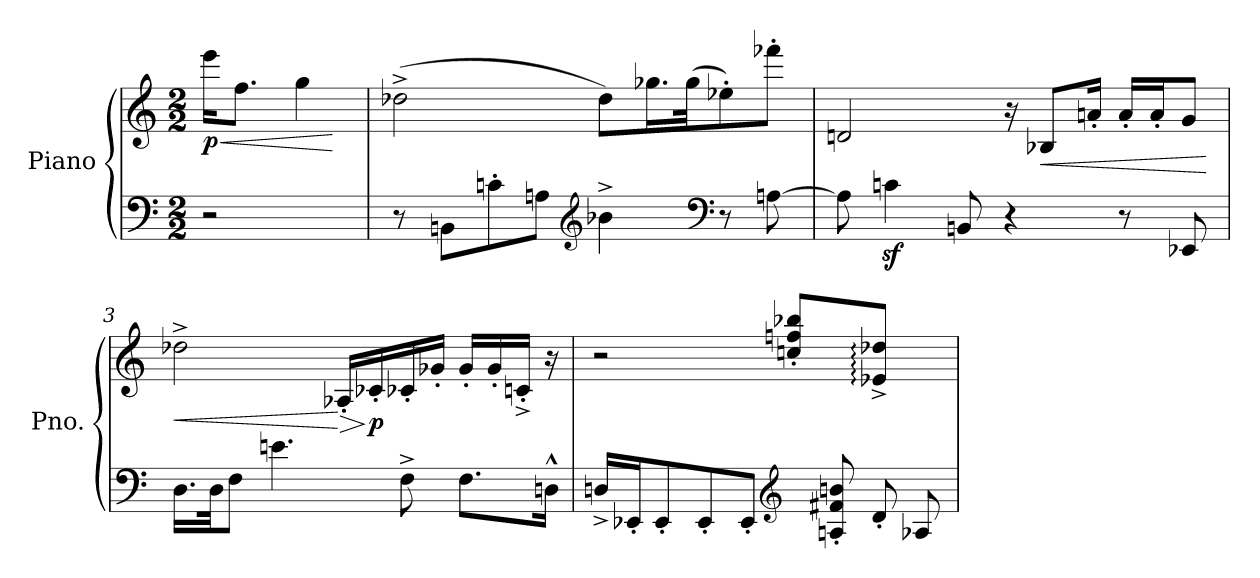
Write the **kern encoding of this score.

**kern	**kern	**dynam
*part1	*part1	*part1
*staff2	*staff1	*staff1/2
*I"Piano	*	*
*I'Pno.	*	*
*clefF4	*clefG2	*
*k[]	*k[]	*
*M2/2	*M2/2	*
*MM144	*MM144	*
=	=	=
!	!	!LO:HP:b
!	!	!LO:DY:n=1:b
2r	16eee\KL	< p
.	8.ff\J	.
.	4gg\	.
.	.	[
=1	=1	=1
8r	(>2dd-X^\	.
8BBn\L	.	.
8cn'\	.	.
8An\J	.	.
*clefG2	*	*
4b-X^\	8dd-\L)	.
.	16.gg-X\L	.
.	(>32gg-\JK	.
*clefF4	*	*
8r	8ee-X'\)	.
[8An\	8fff-X'\J	.
=2	=2	=2
8A\]	2dn/	.
4cnz<\	.	.
8BBn/	.	.
4r	16r	.
!	!	!LO:HP:b
.	8B-X/L	<
.	16an'/Jk	.
8r	16a'/LL	.
.	16a'/J	.
8EE-X/	8g/J	.
.	.	[
!!LO:LB:g=z
=3	=3	=3
!	!	!LO:HP:b
16.D\LL	2dd-X^\	<
32D\JK	.	.
8F\J	.	.
4.en\	.	.
!	!	!LO:HP:n=1:b
.	16A-X'/LL	[ >
!	!	!LO:DY:n=1:b
.	16c-X'/	] p
8F^\	16c-X'/	.
.	16g-X'/JJ	.
8.F\L	16g-'/LL	.
.	16g-'/	.
.	16cn'^/JJ	.
16Dn^^\Jk	16r	.
=4	=4	=4
16Dn^/LL	2r	.
16EE-X'/J	.	.
8EE-'/	.	.
8EE-'/	.	.
8EE-'/J	.	.
*clefG2	*	*
8ryy	8ccn/' 8ffn/' 8bb-X/'L	.
8An/' 8f#X/' 8bn/'	8ryy	.
8d'/	8e-X/:^ 8dd-X/:^J	.
8A-X/	8ryy	.
=	=	=
*-	*-	*-
